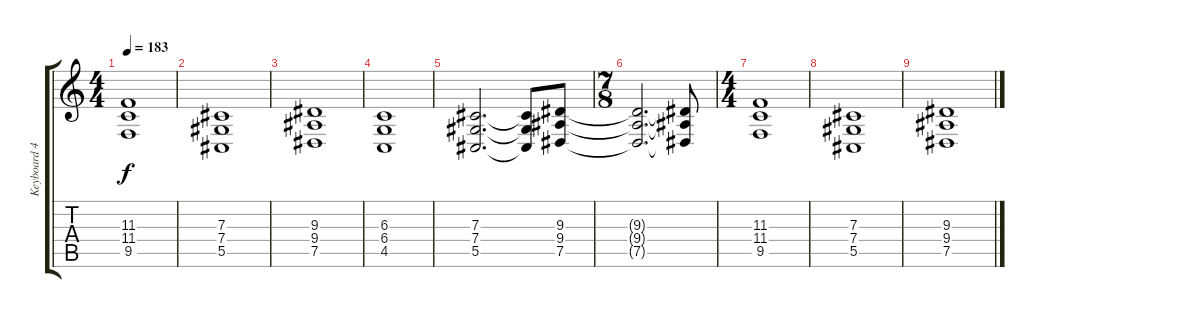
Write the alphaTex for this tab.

\track ("Keyboard 4" "Keyboard 4") {instrument choiraahs}
\staff {score tabs}
\tuning (Eb4 Bb3 Gb3 Db3 Ab2 Eb2) {hide}
\ts (4 4)
\tempo 183
\clef g2
\ks c
(11.3 11.4 9.5).1{dy f} |
(7.3 7.4 5.5).1 |
(9.3 9.4 7.5).1{volume 1} |
(6.3 6.4 4.5).1 |
(7.3 7.4 5.5).2{d} (7.3{t} 7.4{t} 5.5{t}).8 (9.3 9.4 7.5).8 |
\ts (7 8)
(9.3{t} 9.4{t} 7.5{t}).2{d} (9.3{t} 9.4{t} 7.5{t}).8 |
\ts (4 4)
(11.3 11.4 9.5).1 |
(7.3 7.4 5.5).1 |
(9.3 9.4 7.5).1
